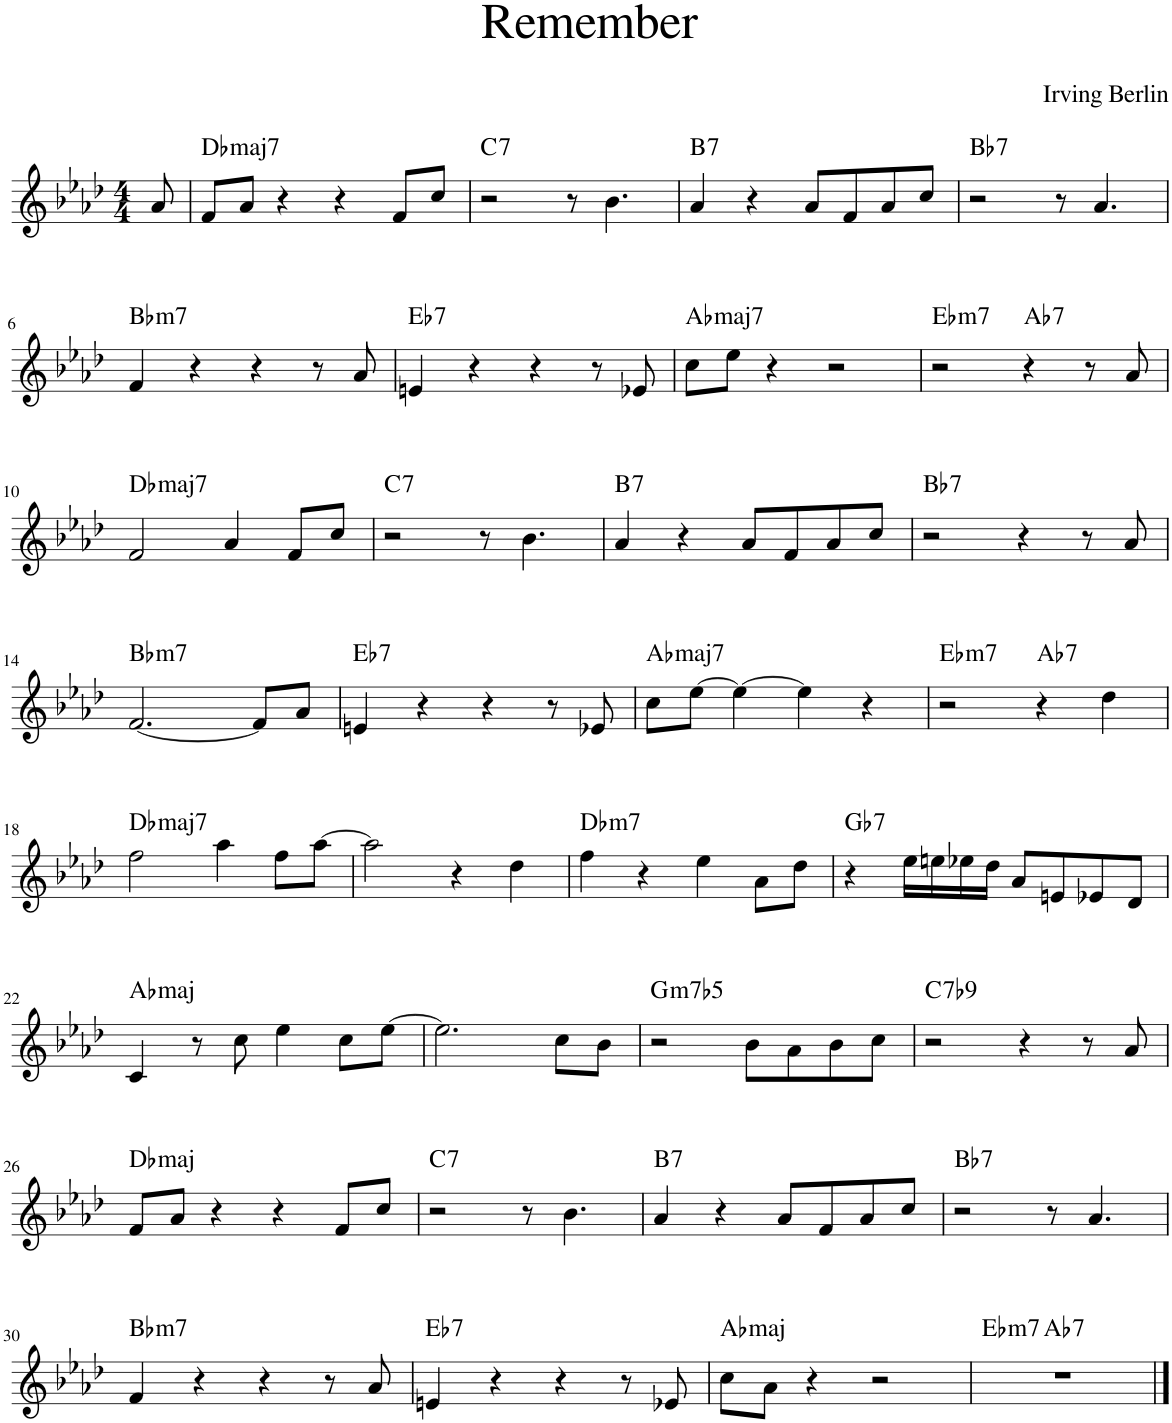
**kern	**harte
*part1	*part1
*staff1	*
*I"Piano	*
*I'Pno.	*
*clefG2	*
*k[b-e-a-d-]	*
*M4/4	*
=1	=1
8a-/	.
=2	=2
!	!LO:H:kt=maj7
8f/L	Db:maj7
8a-/J	.
4r	.
4r	.
8f/L	.
8cc/J	.
=3	=3
!	!LO:H:kt=7
2r	C:7
8r	.
4.b-\	.
=4	=4
!	!LO:H:kt=7
4a-/	B:7
4r	.
8a-/L	.
8f/	.
8a-/	.
8cc/J	.
=5	=5
!	!LO:H:kt=7
2r	Bb:7
8r	.
4.a-/	.
!!LO:LB:g=z
=6	=6
!	!LO:H:kt=m7
4f/	Bb:min7
4r	.
4r	.
8r	.
8a-/	.
=7	=7
!	!LO:H:kt=7
4en/	Eb:7
4r	.
4r	.
8r	.
8e-X/	.
=8	=8
!	!LO:H:kt=maj7
8cc\L	Ab:maj7
8ee-\J	.
4r	.
2r	.
=9	=9
!	!LO:H:kt=m7
2r	Eb:min7
!	!LO:H:kt=7
4r	Ab:7
8r	.
8a-/	.
!!LO:LB:g=z
=10	=10
!	!LO:H:kt=maj7
2f/	Db:maj7
4a-/	.
8f/L	.
8cc/J	.
=11	=11
!	!LO:H:kt=7
2r	C:7
8r	.
4.b-\	.
=12	=12
!	!LO:H:kt=7
4a-/	B:7
4r	.
8a-/L	.
8f/	.
8a-/	.
8cc/J	.
=13	=13
!	!LO:H:kt=7
2r	Bb:7
4r	.
8r	.
8a-/	.
!!LO:LB:g=z
=14	=14
!	!LO:H:kt=m7
[2.f/	Bb:min7
8f/L]	.
8a-/J	.
=15	=15
!	!LO:H:kt=7
4en/	Eb:7
4r	.
4r	.
8r	.
8e-X/	.
=16	=16
!	!LO:H:kt=maj7
8cc\L	Ab:maj7
[8ee-\J	.
4ee-\_	.
4ee-\]	.
4r	.
=17	=17
!	!LO:H:kt=m7
2r	Eb:min7
!	!LO:H:kt=7
4r	Ab:7
4dd-\	.
!!LO:LB:g=z
=18	=18
!	!LO:H:kt=maj7
2ff\	Db:maj7
4aa-\	.
8ff\L	.
[8aa-\J	.
=19	=19
2aa-\]	.
4r	.
4dd-\	.
=20	=20
!	!LO:H:kt=m7
4ff\	Db:min7
4r	.
4ee-\	.
8a-\L	.
8dd-\J	.
=21	=21
!	!LO:H:kt=7
4r	Gb:7
16ee-\LL	.
16een\	.
16ee-X\	.
16dd-\JJ	.
8a-/L	.
8en/	.
8e-X/	.
8d-/J	.
!!LO:LB:g=z
=22	=22
!	!LO:H:kt=maj
4c/	Ab:maj
8r	.
8cc\	.
4ee-\	.
8cc\L	.
[8ee-\J	.
=23	=23
2.ee-\]	.
8cc\L	.
8b-\J	.
=24	=24
!	!LO:H:kt=m7b5
2r	G:hdim7
8b-\L	.
8a-\	.
8b-\	.
8cc\J	.
=25	=25
!	!LO:H:kt=7
2r	C:7(b9)
4r	.
8r	.
8a-/	.
!!LO:LB:g=z
=26	=26
!	!LO:H:kt=maj
8f/L	Db:maj
8a-/J	.
4r	.
4r	.
8f/L	.
8cc/J	.
=27	=27
!	!LO:H:kt=7
2r	C:7
8r	.
4.b-\	.
=28	=28
!	!LO:H:kt=7
4a-/	B:7
4r	.
8a-/L	.
8f/	.
8a-/	.
8cc/J	.
=29	=29
!	!LO:H:kt=7
2r	Bb:7
8r	.
4.a-/	.
!!LO:LB:g=z
=30	=30
!	!LO:H:kt=m7
4f/	Bb:min7
4r	.
4r	.
8r	.
8a-/	.
=31	=31
!	!LO:H:kt=7
4en/	Eb:7
4r	.
4r	.
8r	.
8e-X/	.
=32	=32
!	!LO:H:kt=maj
8cc\L	Ab:maj
8a-\J	.
4r	.
2r	.
=33	=33
!	!LO:H:kt=m7
*^	*
1r	4ryy	Eb:min7
!	!	!LO:H:kt=7
.	2.ryy	Ab:7
*v	*v	*
==	==
*-	*-
